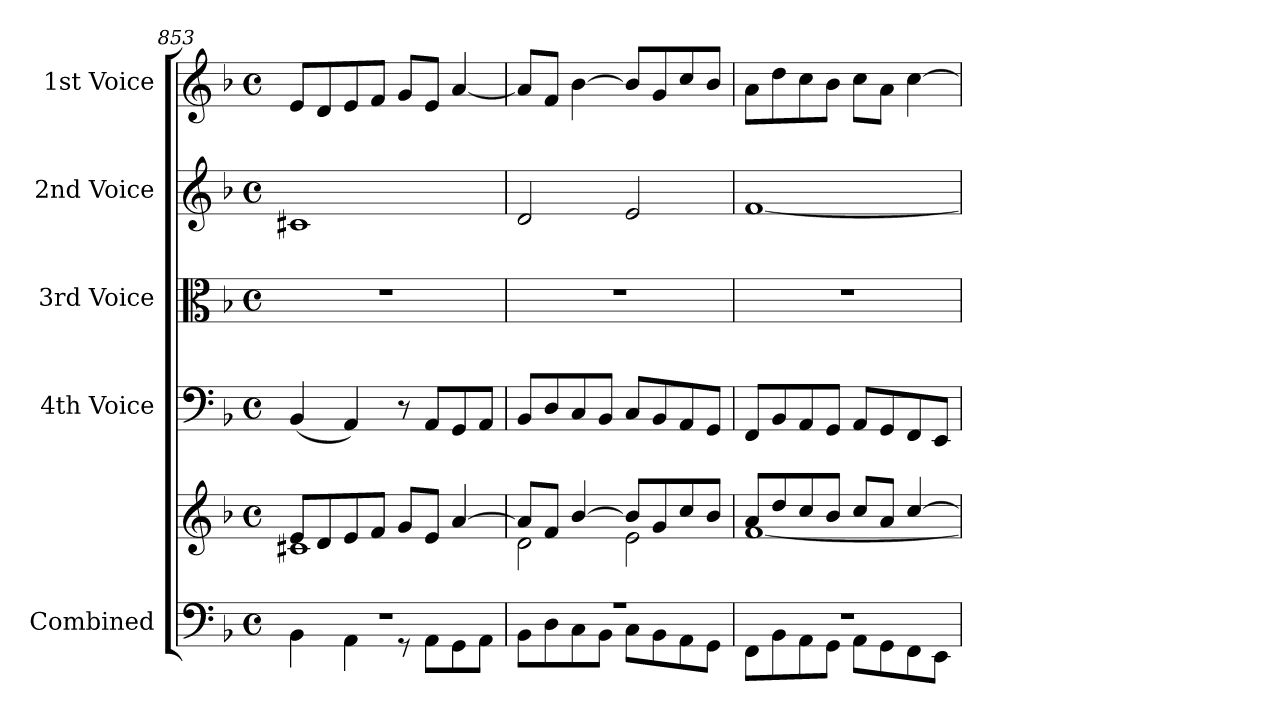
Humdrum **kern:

**kern	**kern	**kern	**kern	**kern	**kern
*part5	*part5	*part4	*part3	*part2	*part1
*staff6	*staff5	*staff4	*staff3	*staff2	*staff1
*I"Combined	*	*I"4th Voice	*I"3rd Voice	*I"2nd Voice	*I"1st Voice
!!LO:PB:g=z
*clefF4	*clefG2	*clefF4	*clefC3	*clefG2	*clefG2
*k[b-]	*k[b-]	*k[b-]	*k[b-]	*k[b-]	*k[b-]
*M4/4	*M4/4	*M4/4	*M4/4	*M4/4	*M4/4
*met(c)	*met(c)	*met(c)	*met(c)	*met(c)	*met(c)
=853	=853	=853	=853	=853	=853
*^	*^	*	*	*	*
1r	4BB-\	8e/L	1c#X	(4BB-/	1r	1c#X	8e/L
.	.	8d/	.	.	.	.	8d/
.	4AA\	8e/	.	4AA/)	.	.	8e/
.	.	8f/J	.	.	.	.	8f/J
.	8r	8g/L	.	8r	.	.	8g/L
.	8AA\L	8e/J	.	8AA/L	.	.	8e/J
.	8GG\	[4a/	.	8GG/	.	.	[4a/
.	8AA\J	.	.	8AA/J	.	.	.
=854	=854	=854	=854	=854	=854	=854	=854
1r	8BB-\L	8a/L]	2d\	8BB-/L	1r	2d/	8a/L]
.	8D\	8f/J	.	8D/	.	.	8f/J
.	8C\	[4b-/	.	8C/	.	.	[4b-\
.	8BB-\J	.	.	8BB-/J	.	.	.
.	8C\L	8b-/L]	2e\	8C/L	.	2e/	8b-/L]
.	8BB-\	8g/	.	8BB-/	.	.	8g/
.	8AA\	8cc/	.	8AA/	.	.	8cc/
.	8GG\J	8b-/J	.	8GG/J	.	.	8b-/J
=855	=855	=855	=855	=855	=855	=855	=855
1r	8FF\L	8a/L	[1f	8FF/L	1r	[1f	8a\L
.	8BB-\	8dd/	.	8BB-/	.	.	8dd\
.	8AA\	8cc/	.	8AA/	.	.	8cc\
.	8GG\J	8b-/J	.	8GG/J	.	.	8b-\J
.	8AA\L	8cc/L	.	8AA/L	.	.	8cc\L
.	8GG\	8a/J	.	8GG/	.	.	8a\J
.	8FF\	[4cc/	.	8FF/	.	.	[4cc\
.	8EE\J	.	.	8EE/J	.	.	.
*v	*v	*	*	*	*	*	*
*	*v	*v	*	*	*	*
=	=	=	=	=	=
*-	*-	*-	*-	*-	*-
